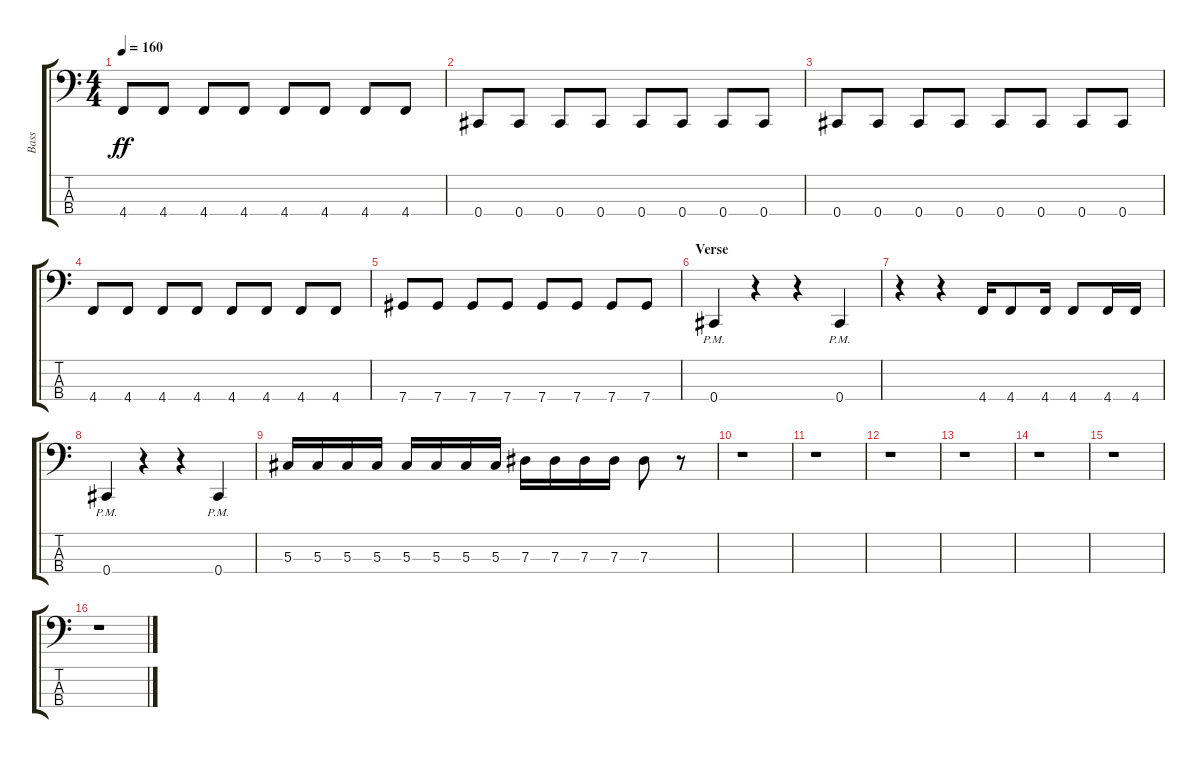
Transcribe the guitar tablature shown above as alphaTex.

\track ("Bass" "Bass") {instrument electricbassfinger}
\staff {score tabs}
\tuning (Gb2 Db2 Ab1 Db1) {hide}
\ts (4 4)
\tempo 160
\clef f4
\ks c
4.4.8{dy ff} 4.4.8 4.4.8 4.4.8 4.4.8 4.4.8 4.4.8 4.4.8 |
0.4.8 0.4.8 0.4.8 0.4.8 0.4.8 0.4.8 0.4.8 0.4.8 |
0.4.8 0.4.8 0.4.8 0.4.8 0.4.8 0.4.8 0.4.8 0.4.8 |
4.4.8 4.4.8 4.4.8 4.4.8 4.4.8 4.4.8 4.4.8 4.4.8 |
7.4.8 7.4.8 7.4.8 7.4.8 7.4.8 7.4.8 7.4.8 7.4.8 |
\section ("" "Verse")
0.4{pm}.4 r.4 r.4 0.4{pm}.4 |
r.4 r.4 4.4.16 4.4.8 4.4.16 4.4.8 4.4.16 4.4.16 |
0.4{pm}.4 r.4 r.4 0.4{pm}.4 |
5.3.16 5.3.16 5.3.16 5.3.16 5.3.16 5.3.16 5.3.16 5.3.16 7.3.16 7.3.16 7.3.16 7.3.16 7.3.8 r.8 |
r.1 |
r.1 |
r.1 |
r.1 |
r.1 |
r.1 |
r.1
